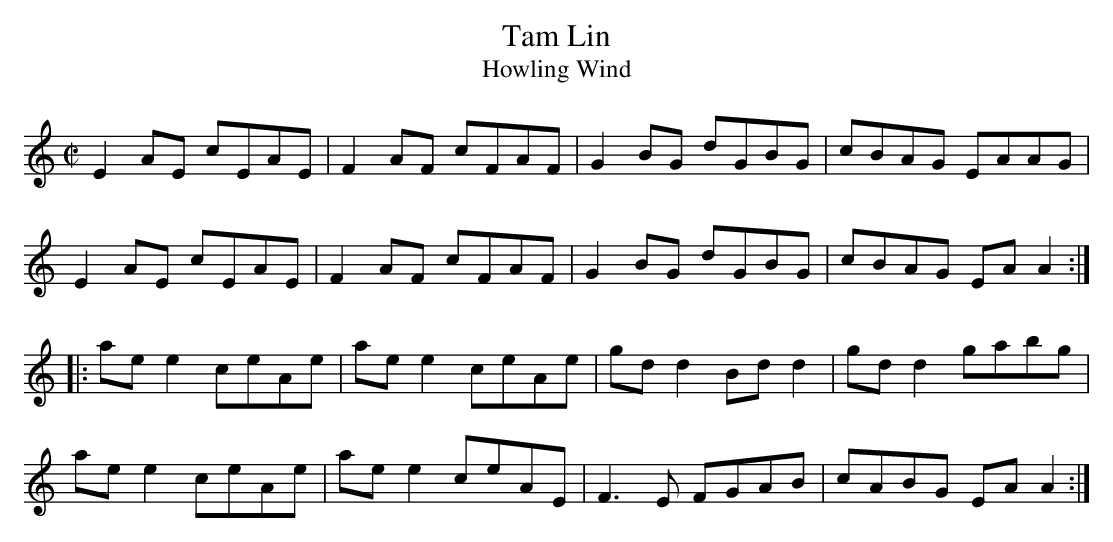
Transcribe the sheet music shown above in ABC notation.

X:1
T:Tam Lin
T:Howling Wind
M:C|
K:Am
E2AE cEAE|F2AF cFAF|G2BG dGBG|cBAG EAAG|
E2AE cEAE|F2AF cFAF|G2BG dGBG|cBAG EAA2:|
|:aee2 ceAe|aee2 ceAe|gdd2 Bdd2|gdd2 gabg|
aee2 ceAe|aee2 ceAE|F3E FGAB|cABG EAA2:|
